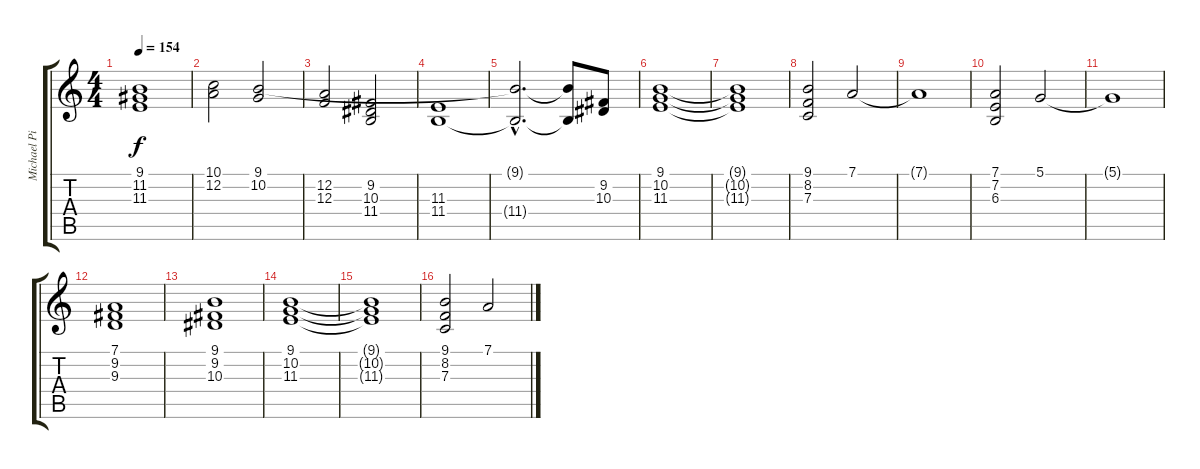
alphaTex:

\track ("Michael Pinnella" "Michael Pi") {instrument drawbarorgan}
\staff {score tabs}
\tuning (D4 A3 F3 C3 G2 D2) {hide}
\ts (4 4)
\tempo 154
\clef g2
\ks c
(9.1 11.2 11.3).1{dy f} |
(10.1 12.2).2 (9.1 10.2).2 |
(12.2 12.3).2 (9.2 10.3 11.4).2 |
(11.3 11.4).1 |
(9.1{hac t} 11.4{hac t}).2{d} (9.1{t} 11.4{t}).8 (9.2 10.3).8 |
(9.1 10.2 11.3).1 |
(9.1{t} 10.2{t} 11.3{t}).1 |
(9.1 8.2 7.3).2 7.1.2 |
7.1{t}.1 |
(7.1 7.2 6.3).2 5.1.2 |
5.1{t}.1 |
(7.1 9.2 9.3).1 |
(9.1 9.2 10.3).1 |
(9.1 10.2 11.3).1 |
(9.1{t} 10.2{t} 11.3{t}).1 |
(9.1 8.2 7.3).2 7.1.2
